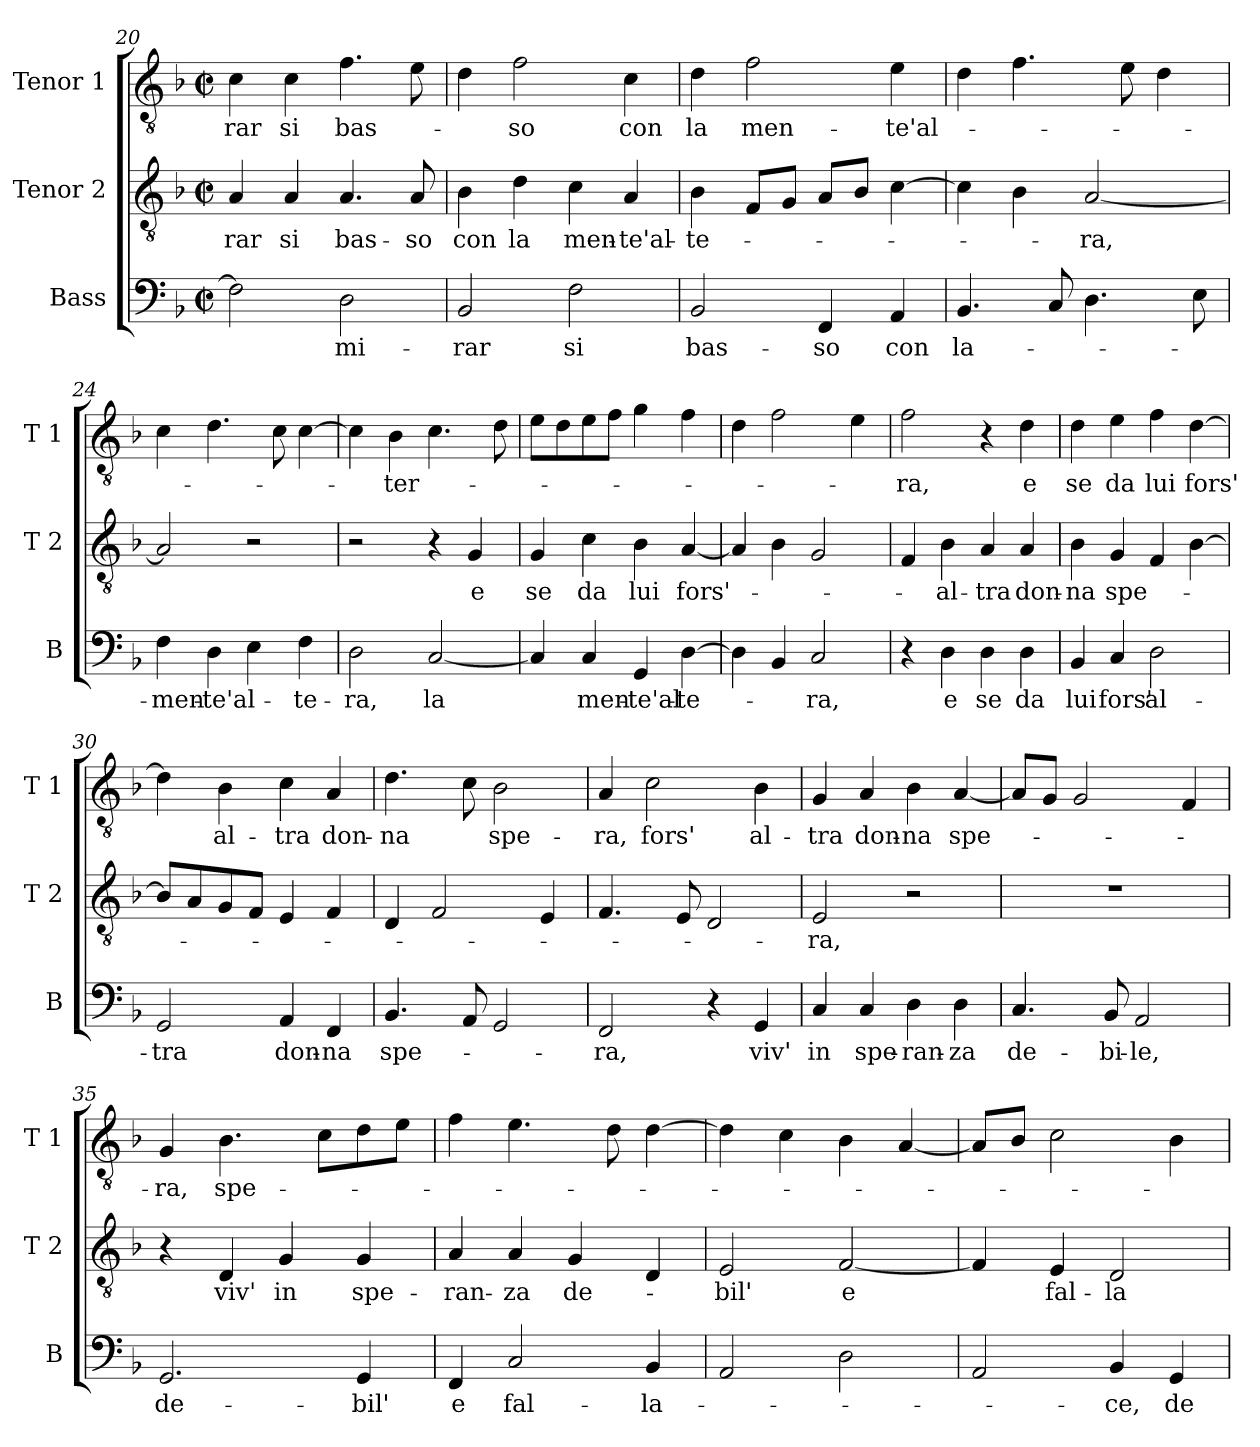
**kern	**text	**kern	**text	**kern	**text
*part3	*part3	*part2	*part2	*part1	*part1
*staff3	*staff3	*staff2	*staff2	*staff1	*staff1
*I"Bass	*	*I"Tenor 2	*	*I"Tenor 1	*
*I'B	*	*I'T 2	*	*I'T 1	*
*clefF4	*	*clefGv2	*	*clefGv2	*
*k[b-]	*	*k[b-]	*	*k[b-]	*
*F:	*	*F:	*	*F:	*
*M2/2	*	*M2/2	*	*M2/2	*
*met(c|)	*	*met(c|)	*	*met(c|)	*
=20	=20	=20	=20	=20	=20
!	!	!	!LO:LY:b	!	!LO:LY:b
2F\]	.	4A/	-rar	4c\	-rar
!	!	!	!LO:LY:b	!	!LO:LY:b
.	.	4A/	si	4c\	si
!	!LO:LY:b	!	!LO:LY:b	!	!LO:LY:b
2D\	mi-	4.A/	bas-	4.f\	bas-
!	!	!	!LO:LY:b	!	!
.	.	8A/	-so	8e\	.
!!LO:LB:g=z
=21	=21	=21	=21	=21	=21
!	!LO:LY:b	!	!LO:LY:b	!	!
2BB-/	-rar	4B-\	con	4d\	.
!	!	!	!LO:LY:b	!	!LO:LY:b
.	.	4d\	la	2f\	-so
!	!LO:LY:b	!	!LO:LY:b	!	!
2F\	si	4c\	men-	.	.
!	!	!	!LO:LY:b	!	!LO:LY:b
.	.	4A/	-te'al-	4c\	con
=22	=22	=22	=22	=22	=22
!	!LO:LY:b	!	!LO:LY:b	!	!LO:LY:b
2BB-/	bas-	4B-\	-te-	4d\	la
!	!	!	!	!	!LO:LY:b
.	.	8F/L	.	2f\	men-
.	.	8G/J	.	.	.
!	!LO:LY:b	!	!	!	!
4FF/	-so	8A/L	.	.	.
.	.	8B-/J	.	.	.
!	!LO:LY:b	!	!	!	!LO:LY:b
4AA/	con	[4c\	.	4e\	-te'al-
=23	=23	=23	=23	=23	=23
!	!LO:LY:b	!	!	!	!
4.BB-/	la-	4c\]	.	4d\	.
.	.	4B-\	.	4.f\	.
8C/	.	.	.	.	.
!	!	!	!LO:LY:b	!	!
4.D\	.	[2A/	-ra,	.	.
.	.	.	.	8e\	.
.	.	.	.	4d\	.
8E\	.	.	.	.	.
=24	=24	=24	=24	=24	=24
!	!LO:LY:b	!	!	!	!
4F\	-men-	2A/]	.	4c\	.
!	!LO:LY:b	!	!	!	!
4D\	-te'al-	.	.	4.d\	.
4E\	.	2r	.	.	.
.	.	.	.	8c\	.
!	!LO:LY:b	!	!	!	!
4F\	-te-	.	.	[4c\	.
=25	=25	=25	=25	=25	=25
!	!LO:LY:b	!	!	!	!
2D\	-ra,	2r	.	4c\]	.
!	!	!	!	!	!LO:LY:b
.	.	.	.	4B-\	-ter-
!	!LO:LY:b	!	!	!	!
[2C/	la	4r	.	4.c\	.
!	!	!	!LO:LY:b	!	!
.	.	4G/	e	.	.
.	.	.	.	8d\	.
!!LO:LB:g=z
=26	=26	=26	=26	=26	=26
!	!	!	!LO:LY:b	!	!
4C/]	.	4G/	se	8e\L	.
.	.	.	.	8d\	.
!	!LO:LY:b	!	!LO:LY:b	!	!
4C/	men-	4c\	da	8e\	.
.	.	.	.	8f\J	.
!	!LO:LY:b	!	!LO:LY:b	!	!
4GG/	-te'al-	4B-\	lui	4g\	.
!	!LO:LY:b	!	!LO:LY:b	!	!
[4D\	-te-	[4A/	fors'-	4f\	.
=27	=27	=27	=27	=27	=27
4D\]	.	4A/]	.	4d\	.
4BB-/	.	4B-\	.	2f\	.
!	!LO:LY:b	!	!	!	!
2C/	-ra,	2G/	.	.	.
.	.	.	.	4e\	.
=28	=28	=28	=28	=28	=28
!	!	!	!	!	!LO:LY:b
4r	.	4F/	.	2f\	-ra,
!	!LO:LY:b	!	!LO:LY:b	!	!
4D\	e	4B-\	-al-	.	.
!	!LO:LY:b	!	!LO:LY:b	!	!
4D\	se	4A/	-tra	4r	.
!	!LO:LY:b	!	!LO:LY:b	!	!LO:LY:b
4D\	da	4A/	don-	4d\	e
=29	=29	=29	=29	=29	=29
!	!LO:LY:b	!	!LO:LY:b	!	!LO:LY:b
4BB-/	lui	4B-\	-na	4d\	se
!	!LO:LY:b	!	!LO:LY:b	!	!LO:LY:b
4C/	fors'	4G/	spe-	4e\	da
!	!LO:LY:b	!	!	!	!LO:LY:b
2D\	al-	4F/	.	4f\	lui
!	!	!	!	!	!LO:LY:b
.	.	[4B-\	.	[4d\	fors'
=30	=30	=30	=30	=30	=30
!	!LO:LY:b	!	!	!	!
2GG/	-tra	8B-/L]	.	4d\]	.
.	.	8A/	.	.	.
!	!	!	!	!	!LO:LY:b
.	.	8G/	.	4B-\	al-
.	.	8F/J	.	.	.
!	!LO:LY:b	!	!	!	!LO:LY:b
4AA/	don-	4E/	.	4c\	-tra
!	!LO:LY:b	!	!	!	!LO:LY:b
4FF/	-na	4F/	.	4A/	don-
!!LO:LB:g=z
=31	=31	=31	=31	=31	=31
!	!LO:LY:b	!	!	!	!LO:LY:b
4.BB-/	spe-	4D/	.	4.d\	-na
.	.	2F/	.	.	.
8AA/	.	.	.	8c\	.
!	!	!	!	!	!LO:LY:b
2GG/	.	.	.	2B-\	spe-
.	.	4E/	.	.	.
=32	=32	=32	=32	=32	=32
!	!LO:LY:b	!	!	!	!LO:LY:b
2FF/	-ra,	4.F/	.	4A/	-ra,
!	!	!	!	!	!LO:LY:b
.	.	.	.	2c\	fors'
.	.	8E/	.	.	.
4r	.	2D/	.	.	.
!	!LO:LY:b	!	!	!	!LO:LY:b
4GG/	viv'	.	.	4B-\	al-
=33	=33	=33	=33	=33	=33
!	!LO:LY:b	!	!LO:LY:b	!	!LO:LY:b
4C/	in	2E/	-ra,	4G/	-tra
!	!LO:LY:b	!	!	!	!LO:LY:b
4C/	spe-	.	.	4A/	don-
!	!LO:LY:b	!	!	!	!LO:LY:b
4D\	-ran-	2r	.	4B-\	-na
!	!LO:LY:b	!	!	!	!LO:LY:b
4D\	-za	.	.	[4A/	spe-
=34	=34	=34	=34	=34	=34
!	!LO:LY:b	!	!	!	!
4.C/	de-	1r	.	8A/L]	.
.	.	.	.	8G/J	.
.	.	.	.	2G/	.
!	!LO:LY:b	!	!	!	!
8BB-/	-bi-	.	.	.	.
!	!LO:LY:b	!	!	!	!
2AA/	-le,	.	.	.	.
.	.	.	.	4F/	.
=35	=35	=35	=35	=35	=35
!	!LO:LY:b	!	!	!	!LO:LY:b
2.GG/	de-	4r	.	4G/	-ra,
!	!	!	!LO:LY:b	!	!LO:LY:b
.	.	4D/	viv'	4.B-\	spe-
!	!	!	!LO:LY:b	!	!
.	.	4G/	in	.	.
.	.	.	.	8c\L	.
!	!LO:LY:b	!	!LO:LY:b	!	!
4GG/	-bil'	4G/	spe-	8d\	.
.	.	.	.	8e\J	.
!!LO:PB:g=z
=36	=36	=36	=36	=36	=36
!	!LO:LY:b	!	!LO:LY:b	!	!
4FF/	e	4A/	-ran-	4f\	.
!	!LO:LY:b	!	!LO:LY:b	!	!
2C/	fal-	4A/	-za	4.e\	.
!	!	!	!LO:LY:b	!	!
.	.	4G/	de-	.	.
.	.	.	.	8d\	.
!	!LO:LY:b	!	!	!	!
4BB-/	-la-	4D/	.	[4d\	.
=37	=37	=37	=37	=37	=37
!	!	!	!LO:LY:b	!	!
2AA/	.	2E/	-bil'	4d\]	.
.	.	.	.	4c\	.
!	!	!	!LO:LY:b	!	!
2D\	.	[2F/	e	4B-\	.
.	.	.	.	[4A/	.
=38	=38	=38	=38	=38	=38
2AA/	.	4F/]	.	8A/L]	.
.	.	.	.	8B-/J	.
!	!	!	!LO:LY:b	!	!
.	.	4E/	fal-	2c\	.
!	!LO:LY:b	!	!LO:LY:b	!	!
4BB-/	-ce,	2D/	-la-	.	.
!	!LO:LY:b	!	!	!	!
4GG/	de-	.	.	4B-\	.
=	=	=	=	=	=
*-	*-	*-	*-	*-	*-
